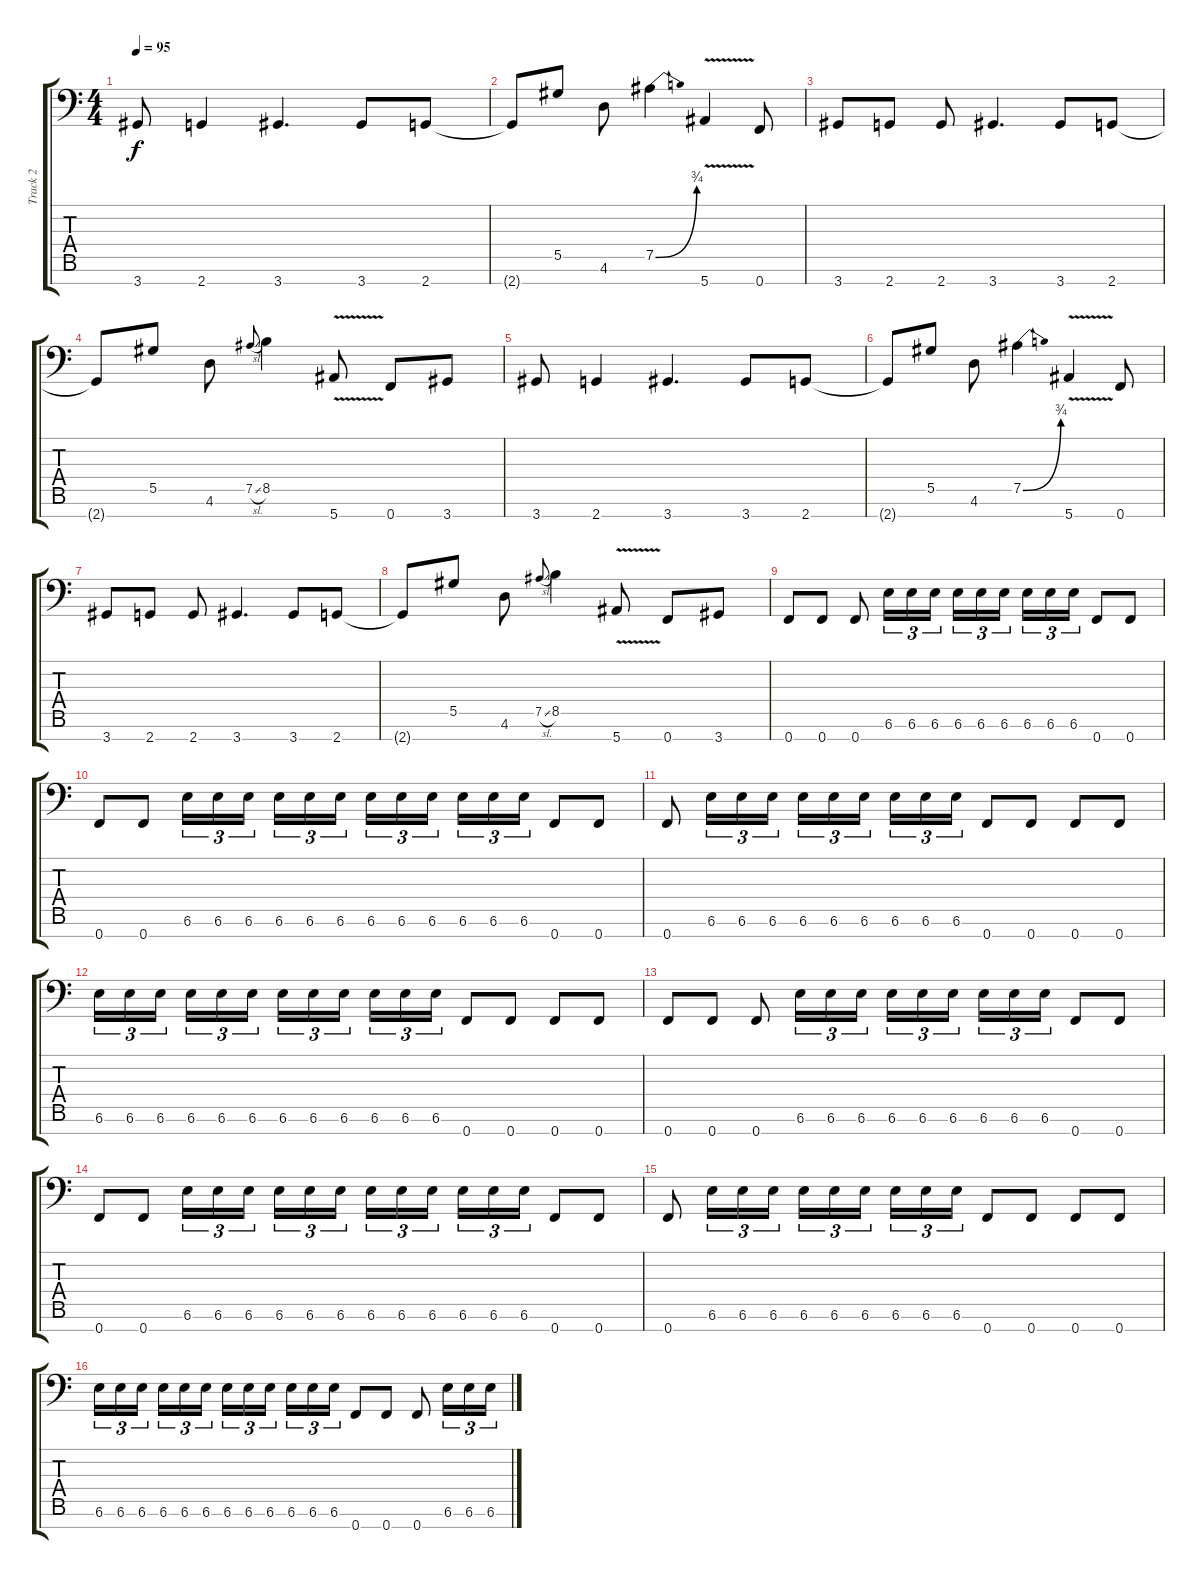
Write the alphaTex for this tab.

\track ("Track 2" "Track 2") {instrument distortionguitar}
\staff {score tabs}
\tuning (Bb3 F3 Db3 Ab2 Eb2 Bb1 F1) {hide}
\ts (4 4)
\tempo 95
\clef f4
\ks c
3.7.8{dy f} 2.7.4 3.7.4{d} 3.7.8 2.7.8 |
2.7{t}.8 5.5.8 4.6.8 7.5{be (bend 0 0 60 3)}.4 5.7{v}.4 0.7.8 |
3.7.8 2.7.8 2.7.8 3.7.4{d} 3.7.8 2.7.8 |
2.7{t}.8 5.5.8 4.6.8 7.5{sl}.8{gr onbeat} 8.5.4 5.7{v}.8 0.7.8 3.7.8 |
3.7.8 2.7.4 3.7.4{d} 3.7.8 2.7.8 |
2.7{t}.8 5.5.8 4.6.8 7.5{be (bend 0 0 60 3)}.4 5.7{v}.4 0.7.8 |
3.7.8 2.7.8 2.7.8 3.7.4{d} 3.7.8 2.7.8 |
2.7{t}.8 5.5.8 4.6.8 7.5{sl}.8{gr onbeat} 8.5.4 5.7{v}.8 0.7.8 3.7.8 |
0.7.8 0.7.8 0.7.8 6.6.16{tu (3 2)} 6.6.16{tu (3 2)} 6.6.16{tu (3 2)} 6.6.16{tu (3 2)} 6.6.16{tu (3 2)} 6.6.16{tu (3 2) beam splitsecondary} 6.6.16{tu (3 2)} 6.6.16{tu (3 2)} 6.6.16{tu (3 2)} 0.7.8 0.7.8 |
0.7.8 0.7.8 6.6.16{tu (3 2)} 6.6.16{tu (3 2)} 6.6.16{tu (3 2) beam splitsecondary} 6.6.16{tu (3 2)} 6.6.16{tu (3 2)} 6.6.16{tu (3 2)} 6.6.16{tu (3 2)} 6.6.16{tu (3 2)} 6.6.16{tu (3 2) beam splitsecondary} 6.6.16{tu (3 2)} 6.6.16{tu (3 2)} 6.6.16{tu (3 2)} 0.7.8 0.7.8 |
0.7.8 6.6.16{tu (3 2)} 6.6.16{tu (3 2)} 6.6.16{tu (3 2)} 6.6.16{tu (3 2)} 6.6.16{tu (3 2)} 6.6.16{tu (3 2) beam splitsecondary} 6.6.16{tu (3 2)} 6.6.16{tu (3 2)} 6.6.16{tu (3 2)} 0.7.8 0.7.8 0.7.8 0.7.8 |
6.6.16{tu (3 2)} 6.6.16{tu (3 2)} 6.6.16{tu (3 2) beam splitsecondary} 6.6.16{tu (3 2)} 6.6.16{tu (3 2)} 6.6.16{tu (3 2)} 6.6.16{tu (3 2)} 6.6.16{tu (3 2)} 6.6.16{tu (3 2) beam splitsecondary} 6.6.16{tu (3 2)} 6.6.16{tu (3 2)} 6.6.16{tu (3 2)} 0.7.8 0.7.8 0.7.8 0.7.8 |
0.7.8 0.7.8 0.7.8 6.6.16{tu (3 2)} 6.6.16{tu (3 2)} 6.6.16{tu (3 2)} 6.6.16{tu (3 2)} 6.6.16{tu (3 2)} 6.6.16{tu (3 2) beam splitsecondary} 6.6.16{tu (3 2)} 6.6.16{tu (3 2)} 6.6.16{tu (3 2)} 0.7.8 0.7.8 |
0.7.8 0.7.8 6.6.16{tu (3 2)} 6.6.16{tu (3 2)} 6.6.16{tu (3 2) beam splitsecondary} 6.6.16{tu (3 2)} 6.6.16{tu (3 2)} 6.6.16{tu (3 2)} 6.6.16{tu (3 2)} 6.6.16{tu (3 2)} 6.6.16{tu (3 2) beam splitsecondary} 6.6.16{tu (3 2)} 6.6.16{tu (3 2)} 6.6.16{tu (3 2)} 0.7.8 0.7.8 |
0.7.8 6.6.16{tu (3 2)} 6.6.16{tu (3 2)} 6.6.16{tu (3 2)} 6.6.16{tu (3 2)} 6.6.16{tu (3 2)} 6.6.16{tu (3 2) beam splitsecondary} 6.6.16{tu (3 2)} 6.6.16{tu (3 2)} 6.6.16{tu (3 2)} 0.7.8 0.7.8 0.7.8 0.7.8 |
6.6.16{tu (3 2)} 6.6.16{tu (3 2)} 6.6.16{tu (3 2) beam splitsecondary} 6.6.16{tu (3 2)} 6.6.16{tu (3 2)} 6.6.16{tu (3 2)} 6.6.16{tu (3 2)} 6.6.16{tu (3 2)} 6.6.16{tu (3 2) beam splitsecondary} 6.6.16{tu (3 2)} 6.6.16{tu (3 2)} 6.6.16{tu (3 2)} 0.7.8 0.7.8 0.7.8 6.6.16{tu (3 2)} 6.6.16{tu (3 2)} 6.6.16{tu (3 2)}
